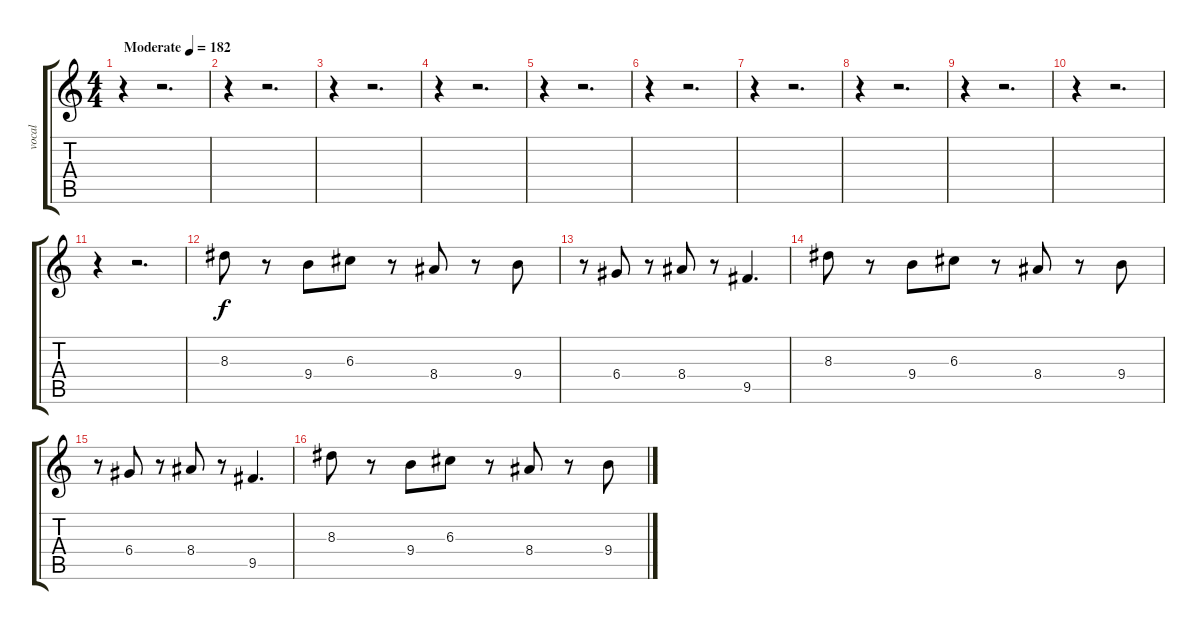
\track ("vocal" "vocal") {instrument distortionguitar}
\staff {score tabs}
\tuning (E4 B3 G3 D3 A2 E2) {hide}
\ts (4 4)
\tempo (182 "Moderate")
\clef g2
\ks c
r.4{dy f instrument distortionguitar} r.2{d} |
r.4 r.2{d} |
r.4 r.2{d} |
r.4 r.2{d} |
r.4 r.2{d} |
r.4 r.2{d} |
r.4 r.2{d} |
r.4 r.2{d} |
r.4 r.2{d} |
r.4 r.2{d} |
r.4 r.2{d} |
8.3.8 r.8 9.4.8 6.3.8 r.8 8.4.8 r.8 9.4.8 |
r.8 6.4.8 r.8 8.4.8 r.8 9.5.4{d} |
8.3.8 r.8 9.4.8 6.3.8 r.8 8.4.8 r.8 9.4.8 |
r.8 6.4.8 r.8 8.4.8 r.8 9.5.4{d} |
8.3.8 r.8 9.4.8 6.3.8 r.8 8.4.8 r.8 9.4.8
